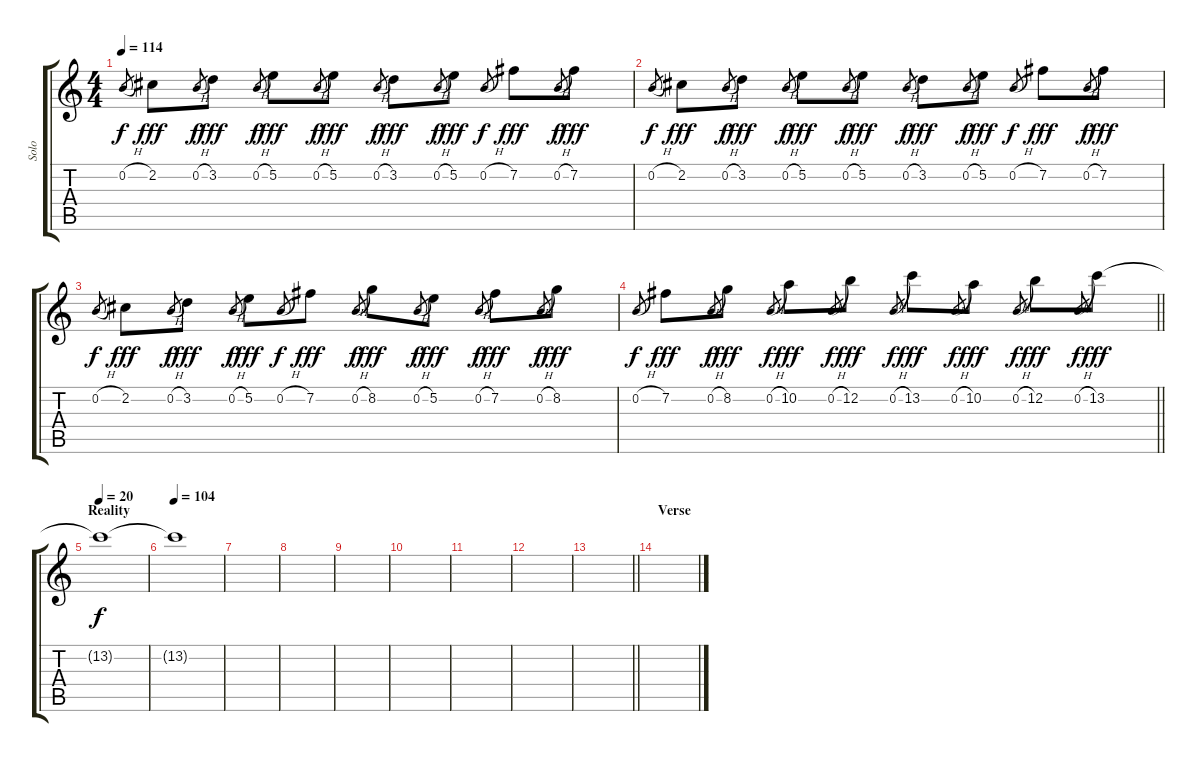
\track ("Solo" "Solo") {instrument distortionguitar}
\staff {score tabs}
\tuning (E4 B3 G3 D3 A2 E2) {hide}
\ts (4 4)
\tempo 114
\clef g2
\ks c
0.2{h}.8{gr dy f} 2.2.8{dy fff} 0.2{h}.8{gr dy f} 3.2.8{dy fff} 0.2{h}.8{gr dy f} 5.2.8{dy fff} 0.2{h}.8{gr dy f} 5.2.8{dy fff} 0.2{h}.8{gr dy f} 3.2.8{dy fff} 0.2{h}.8{gr dy f} 5.2.8{dy fff} 0.2{h}.8{gr dy f} 7.2.8{dy fff} 0.2{h}.8{gr dy f} 7.2.8{dy fff} |
0.2{h}.8{gr dy f} 2.2.8{dy fff} 0.2{h}.8{gr dy f} 3.2.8{dy fff} 0.2{h}.8{gr dy f} 5.2.8{dy fff} 0.2{h}.8{gr dy f} 5.2.8{dy fff} 0.2{h}.8{gr dy f} 3.2.8{dy fff} 0.2{h}.8{gr dy f} 5.2.8{dy fff} 0.2{h}.8{gr dy f} 7.2.8{dy fff} 0.2{h}.8{gr dy f} 7.2.8{dy fff} |
0.2{h}.8{gr dy f} 2.2.8{dy fff} 0.2{h}.8{gr dy f} 3.2.8{dy fff} 0.2{h}.8{gr dy f} 5.2.8{dy fff} 0.2{h}.8{gr dy f} 7.2.8{dy fff} 0.2{h}.8{gr dy f} 8.2.8{dy fff} 0.2{h}.8{gr dy f} 5.2.8{dy fff} 0.2{h}.8{gr dy f} 7.2.8{dy fff} 0.2{h}.8{gr dy f} 8.2.8{dy fff} |
\barLineRight lightlight
0.2{h}.8{gr dy f} 7.2.8{dy fff} 0.2{h}.8{gr dy f} 8.2.8{dy fff} 0.2{h}.8{gr dy f} 10.2.8{dy fff} 0.2{h}.8{gr dy f} 12.2.8{dy fff} 0.2{h}.8{gr dy f} 13.2.8{dy fff} 0.2{h}.8{gr dy f} 10.2.8{dy fff} 0.2{h}.8{gr dy f} 12.2.8{dy fff} 0.2{h}.8{gr dy f} 13.2.8{dy fff} |
\section ("" "Reality")
\tempo 20
13.2{t}.1{dy f volume 0} |
\tempo 104
13.2{t}.1{volume 0} |
|
|
|
|
|
|
\barLineRight lightlight
|
\section ("" "Verse")
